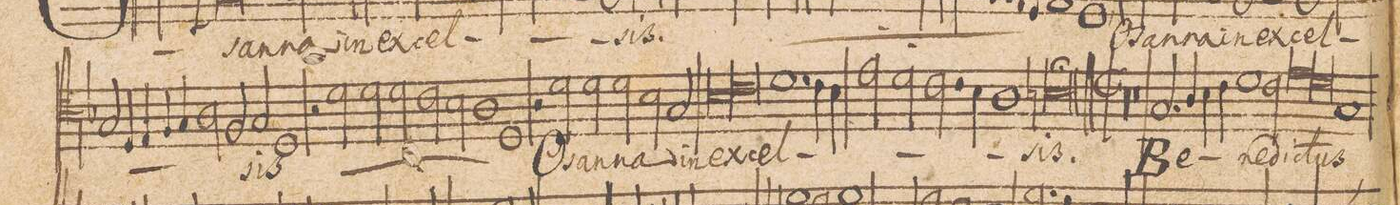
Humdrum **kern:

**kern	**text
*I"TENOR.	*
*clefC4	*
*k[b-]	*
*met(C|)	*
*M2/1	*
2G/	.
4D/	.
4E/	.
=57-	=57-
4F/	.
4G/	.
2A\	.
2F/	.
2G/	.
=58-	=58-
1D	-sis
2r	.
*	*ij
2d\	O-
=59-	=59-
2d\	-san-
2d\	-na
2c\	in
2B-\	ex-
=60-	=60-
1A	-cel-
1D	-sis
*	*Xij
=61-	=61-
2r	.
2d\	O-
2d\	-san-
2d\	-na
=62-	=62-
2B-\	in
2G/	ex-
*lig	*
1B-	-cel-
=63-	=63-
1c	.
*Xlig	*
1.d	.
=64-	=64-
4c\	.
4B-\	.
2e\	.
2d\	.
=65-	=65-
2.c\	.
4B-\	.
1A	.
=66-	=66-
0Bnl;	-ſis.
=67||	=67||
*>D	*
*M2/1	*
*met(C|)	*
00r	.
=68-	=68-
=69-	=69-
0r	.
=70-	=70-
2.G/	Be-
4A/	.
4B-\	.
4c\	.
1d	.
=71-	=71-
2c\	-ne-
*lig	*
1e	-di-
=72-	=72-
1d	.
*Xlig	*
1G	-ctus
*-	*-
